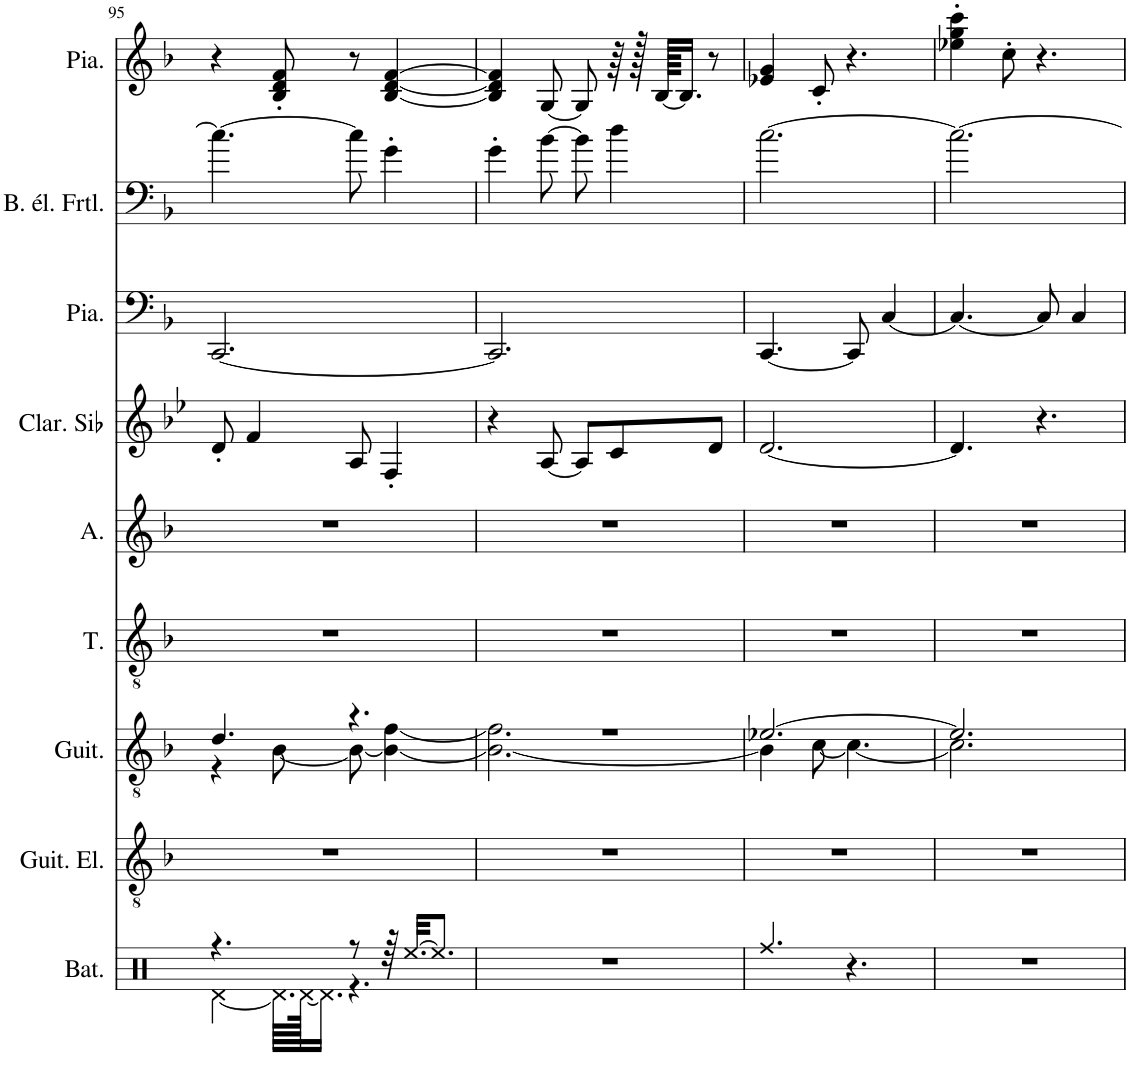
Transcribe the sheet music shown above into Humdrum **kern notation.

**kern	**kern	**kern	**kern	**kern	**kern	**kern	**kern	**kern
*part9	*part8	*part7	*part6	*part5	*part4	*part3	*part2	*part1
*staff9	*staff8	*staff7	*staff6	*staff5	*staff4	*staff3	*staff2	*staff1
*I"Batterie, Drums	*I"Guitare électrique, Overdriven Guitar	*I"Guitare classique	*I"Ténor, Choir Aahs	*I"Alto, Choir Aahs	*I"Clarinette en Sib	*I"Piano, Acoustic Grand Piano	*I"Basse électrique fretless, Fretless Bass	*I"Piano, Acoustic Grand Piano
*I'Bat.	*I'Guit. El.	*I'Guit.	*I'T.	*I'A.	*I'Clar. Sib	*I'Pia.	*I'B. él. Frtl.	*I'Pia.
!!LO:PB:g=z
*clefX	*clefGv2	*clefGv2	*clefGv2	*clefG2	*clefG2	*clefF4	*clefF4	*clefF4
*	*	*	*	*	*Trd1c2	*	*Trd7c12	*
*k[]	*k[b-]	*k[b-]	*k[b-]	*k[b-]	*k[b-e-]	*k[b-]	*k[b-]	*k[b-]
*M6/8	*M6/8	*M6/8	*M6/8	*M6/8	*M6/8	*M6/8	*M6/8	*M6/8
=95	=95	=95	=95	=95	=95	=95	=95	=95
*^	*	*^	*	*	*	*	*	*
4.r	[4Rd\	2.r	4.d/	4r	2.r	2.r	8d'/	[2.CC/	4.cc\_	4r
.	.	.	.	.	.	.	4f/	.	.	.
.	64.Rd\LLLL]	.	.	[8B-\	.	.	.	.	.	8B-/' 8d/' 8f/'
.	[128Rd\JJK	.	.	.	.	.	.	.	.	.
.	16.Rd\JJ]	.	.	.	.	.	.	.	.	.
8r	4.r	.	4.r	8B-\_	.	.	8A/	.	8cc\]	8r
64r	.	.	.	4B-\_ [4f\	.	.	4F'/	.	4g'\	[4B-/ [4d/ [4f/
[32.Ree/KKL	.	.	.	.	.	.	.	.	.	.
8.Ree/J]	.	.	.	.	.	.	.	.	.	.
*v	*v	*	*	*	*	*	*	*	*	*
=96	=96	=96	=96	=96	=96	=96	=96	=96	=96
2.r	2.r	2.r	2.B-\_ 2.f\]	2.r	2.r	4r	2.CC/]	4g'\	4B-/] 4d/] 4f/]
.	.	.	.	.	.	[8A/	.	[8b-\	[8G/
.	.	.	.	.	.	8A/L]	.	8b-\]	8G/]
.	.	.	.	.	.	8c/	.	4dd\	64r
.	.	.	.	.	.	.	.	.	128r
.	.	.	.	.	.	.	.	.	[128B-/KKKLL
.	.	.	.	.	.	.	.	.	16.B-/JJ]
.	.	.	.	.	.	8d/J	.	.	8r
=97	=97	=97	=97	=97	=97	=97	=97	=97	=97
4.Rff/	2.r	[2.e-X/	4B-\]	2.r	2.r	[2.d/	[4.CC/	[2.cc\	4e-X/ 4g/
.	.	.	[8c\	.	.	.	.	.	8c'/
4.r	.	.	4.c\_	.	.	.	8CC/]	.	4.r
.	.	.	.	.	.	.	[4C/	.	.
=98	=98	=98	=98	=98	=98	=98	=98	=98	=98
2.r	2.r	2.e-/]	2.c\]	2.r	2.r	4.d/]	4.C/_	2.cc\_	4ee-X\' 4gg\' 4ccc\'
.	.	.	.	.	.	.	.	.	8cc'\
.	.	.	.	.	.	4.r	8C/]	.	4.r
.	.	.	.	.	.	.	4C/	.	.
*	*	*v	*v	*	*	*	*	*	*
=	=	=	=	=	=	=	=	=
*-	*-	*-	*-	*-	*-	*-	*-	*-
